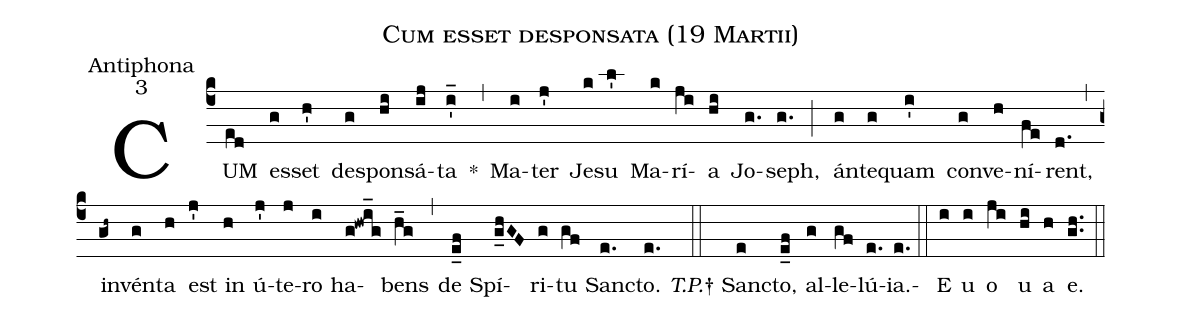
name:Cum esset desponsata (19 Martii);
office-part:Antiphona;
mode:3;
%%
(c4)CUM(ed) es(g)set(h') de(g)spon(hi)sá(ij)ta(i'_) *(,) Ma(i)ter(j') Je(k)su(l') Ma(k)rí(ji)a(hi) Jo(g.)seph,(g.) (;) án(g)te(g)quam(i') con(g)ve(h)ní(fe)rent,(d.) (,) in(gh~)vén(g)ta(h) est(j') in(h) ú(j')te(j)ro(i) ha(g!hwi_g)bens(h_g) (,) de(e_f) Spí(g_hGF)ri(g)tu(gf) Sanc(e.)to.(e.) (::) <i>T.P.</i>† Sanc(e)to,(e_f) al(g)le(gf)lú(e.)ia.(e.)(::) E(i) u(i) o(ji) u(hi) a(h) e.(g.h.) (::)
